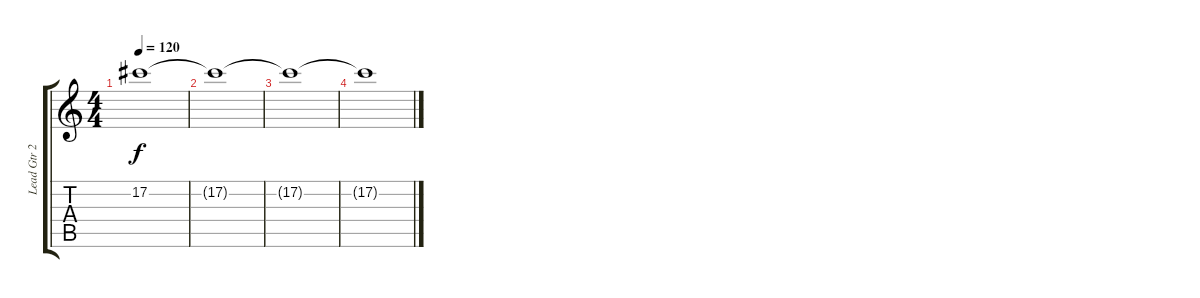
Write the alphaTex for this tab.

\track ("Lead Gtr 2" "Lead Gtr 2") {instrument overdrivenguitar}
\staff {score tabs}
\tuning (Eb4 Ab3 Gb3 Db3 Gb2 Db2) {hide}
\ts (4 4)
\tempo 120
\clef g2
\ks c
17.2{t}.1{dy f} |
17.2{t}.1 |
17.2{t}.1 |
17.2{t}.1
